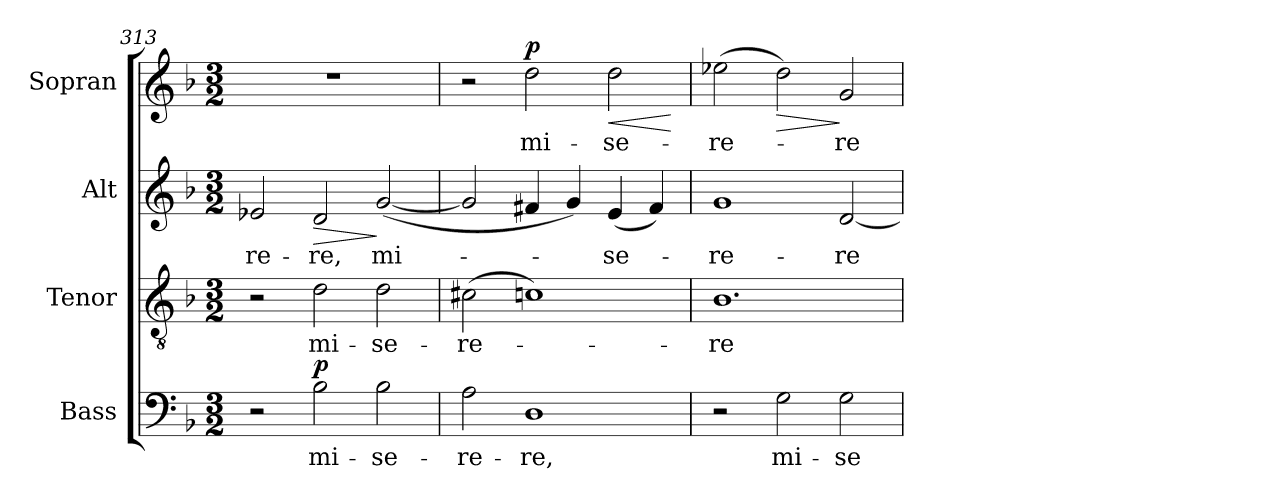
**kern	**text	**dynam	**kern	**text	**kern	**text	**dynam	**kern	**text	**dynam
*part4	*part4	*part4	*part3	*part3	*part2	*part2	*part2	*part1	*part1	*part1
*staff4	*staff4	*staff4	*staff3	*staff3	*staff2	*staff2	*staff2	*staff1	*staff1	*staff1
*I"Bass	*	*	*I"Tenor	*	*I"Alt	*	*	*I"Sopran	*	*
*I'B.	*	*	*I'T.	*	*I'A.	*	*	*I'S.	*	*
*clefF4	*	*	*clefGv2	*	*clefG2	*	*	*clefG2	*	*
*k[b-]	*	*	*k[b-]	*	*k[b-]	*	*	*k[b-]	*	*
*F:	*	*	*F:	*	*F:	*	*	*F:	*	*
*M3/2	*	*	*M3/2	*	*M3/2	*	*	*M3/2	*	*
=313	=313	=313	=313	=313	=313	=313	=313	=313	=313	=313
!	!	!	!	!	!	!LO:LY:b	!	!	!	!
2r	.	.	2r	.	2e-X/	-re-	.	1.r	.	.
!	!LO:LY:b	!LO:DY:a	!	!LO:LY:b	!	!LO:LY:b	!LO:HP:b	!	!	!
2B-\	mi-	p	2d\	mi-	2d/	-re,	>	.	.	.
!	!LO:LY:b	!	!	!LO:LY:b	!	!LO:LY:b	!	!	!	!
2B-\	-se-	.	2d\	-se-	(<[2g/	mi-	]	.	.	.
!!LO:LB:g=z
=314	=314	=314	=314	=314	=314	=314	=314	=314	=314	=314
!	!LO:LY:b	!	!	!LO:LY:b	!	!	!	!	!	!
2A\	-re-	.	(>2c#X\	-re-	2g/]	.	.	2r	.	.
!	!LO:LY:b	!	!	!	!	!	!	!	!LO:LY:b	!LO:DY:a
1D	-re,	.	1cn)	.	4f#X/	.	.	2dd\	mi-	p
.	.	.	.	.	4g/)	.	.	.	.	.
!	!	!	!	!	!	!LO:LY:b	!	!	!LO:LY:b	!LO:HP:b
.	.	.	.	.	(<4e/	-se-	.	2dd\	-se-	<
.	.	.	.	.	4f#/)	.	.	.	.	.
.	.	.	.	.	.	.	.	.	.	[
=315	=315	=315	=315	=315	=315	=315	=315	=315	=315	=315
!	!	!	!	!LO:LY:b	!	!LO:LY:b	!	!	!LO:LY:b	!
2r	.	.	1.B-	-re	1g	-re-	.	(>2ee-X\	-re-	.
!	!LO:LY:b	!	!	!	!	!	!	!	!	!LO:HP:b
2G\	mi-	.	.	.	.	.	.	2dd\)	.	>
!	!LO:LY:b	!	!	!	!	!LO:LY:b	!	!	!LO:LY:b	!
2G\	-se-	.	.	.	[2d/	-re	.	2g/	-re	]
=	=	=	=	=	=	=	=	=	=	=
*-	*-	*-	*-	*-	*-	*-	*-	*-	*-	*-
